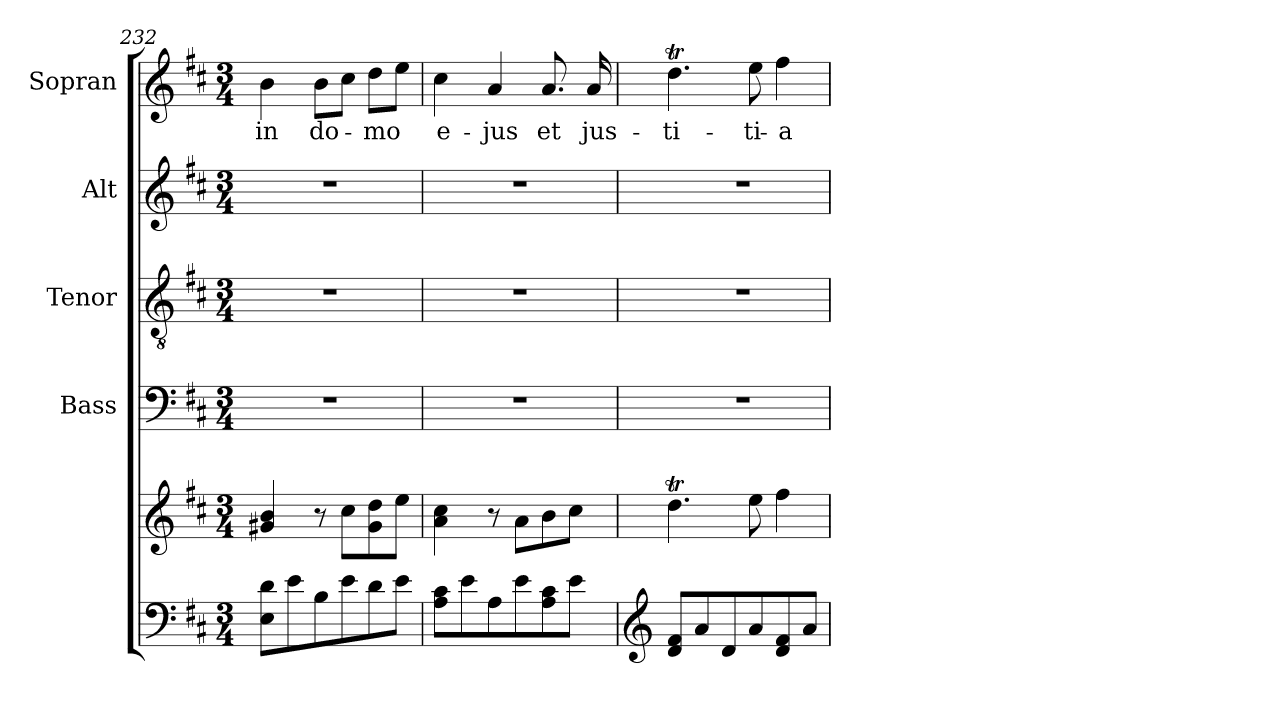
**kern	**kern	**kern	**kern	**kern	**kern	**text
*part5	*part5	*part4	*part3	*part2	*part1	*part1
*staff6	*staff5	*staff4	*staff3	*staff2	*staff1	*staff1
*	*	*I"Bass	*I"Tenor	*I"Alt	*I"Sopran	*
*	*	*I'B.	*I'T.	*I'A.	*I'S.	*
*clefF4	*clefG2	*clefF4	*clefGv2	*clefG2	*clefG2	*
*k[f#c#]	*k[f#c#]	*k[f#c#]	*k[f#c#]	*k[f#c#]	*k[f#c#]	*
*D:	*D:	*D:	*D:	*D:	*D:	*
*M3/4	*M3/4	*M3/4	*M3/4	*M3/4	*M3/4	*
=232	=232	=232	=232	=232	=232	=232
!	!	!	!	!	!	!LO:LY:b
8E\ 8d\L	4g#X/ 4b/	2.r	2.r	2.r	4b\	in
8e\	.	.	.	.	.	.
!	!	!	!	!	!	!LO:LY:b
8B\	8r	.	.	.	8b\L	do-
8e\	8cc#\L	.	.	.	8cc#\J	.
!	!	!	!	!	!	!LO:LY:b
8d\	8g#\ 8dd\	.	.	.	8dd\L	-mo
8e\J	8ee\J	.	.	.	8ee\J	.
=233	=233	=233	=233	=233	=233	=233
!	!	!	!	!	!	!LO:LY:b
8A\ 8c#\L	4a\ 4cc#\	2.r	2.r	2.r	4cc#\	e-
8e\	.	.	.	.	.	.
!	!	!	!	!	!	!LO:LY:b
8A\	8r	.	.	.	4a/	-jus
8e\	8a\L	.	.	.	.	.
!	!	!	!	!	!	!LO:LY:b
8A\ 8c#\	8b\	.	.	.	8.a/	et
8e\J	8cc#\J	.	.	.	.	.
!	!	!	!	!	!	!LO:LY:b
.	.	.	.	.	16a/	jus-
=234	=234	=234	=234	=234	=234	=234
*clefG2	*	*	*	*	*	*
!	!	!	!	!	!	!LO:LY:b
8d/ 8f#/L	4.ddT\	2.r	2.r	2.r	4.ddT\	-ti-
8a/	.	.	.	.	.	.
8d/	.	.	.	.	.	.
!	!	!	!	!	!	!LO:LY:b
8a/	8ee\	.	.	.	8ee\	-ti-
!	!	!	!	!	!	!LO:LY:b
8d/ 8f#/	4ff#\	.	.	.	4ff#\	-a
8a/J	.	.	.	.	.	.
=	=	=	=	=	=	=
*-	*-	*-	*-	*-	*-	*-
